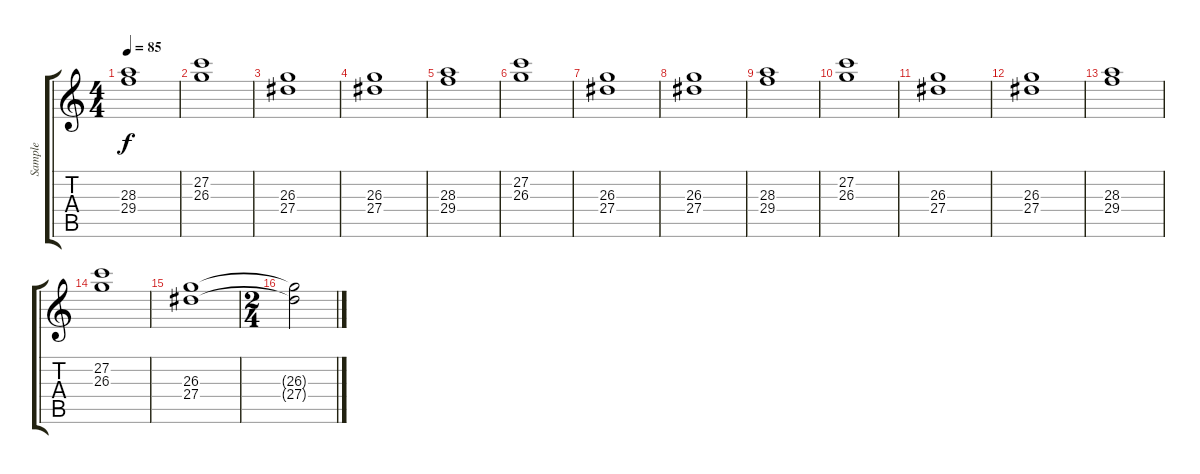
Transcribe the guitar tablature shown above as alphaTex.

\track ("Sample" "Sample") {instrument pad2warm}
\staff {score tabs}
\tuning (D4 A3 F3 C3 G2 C2) {hide}
\ts (4 4)
\tempo 85
\clef g2
\ks c
(28.3 29.4).1{dy f} |
(27.2 26.3).1 |
(26.3 27.4).1 |
(26.3 27.4).1 |
(28.3 29.4).1 |
(27.2 26.3).1 |
(26.3 27.4).1 |
(26.3 27.4).1 |
(28.3 29.4).1 |
(27.2 26.3).1 |
(26.3 27.4).1 |
(26.3 27.4).1 |
(28.3 29.4).1 |
(27.2 26.3).1 |
(26.3 27.4).1 |
\ts (2 4)
(26.3{t} 27.4{t}).2
